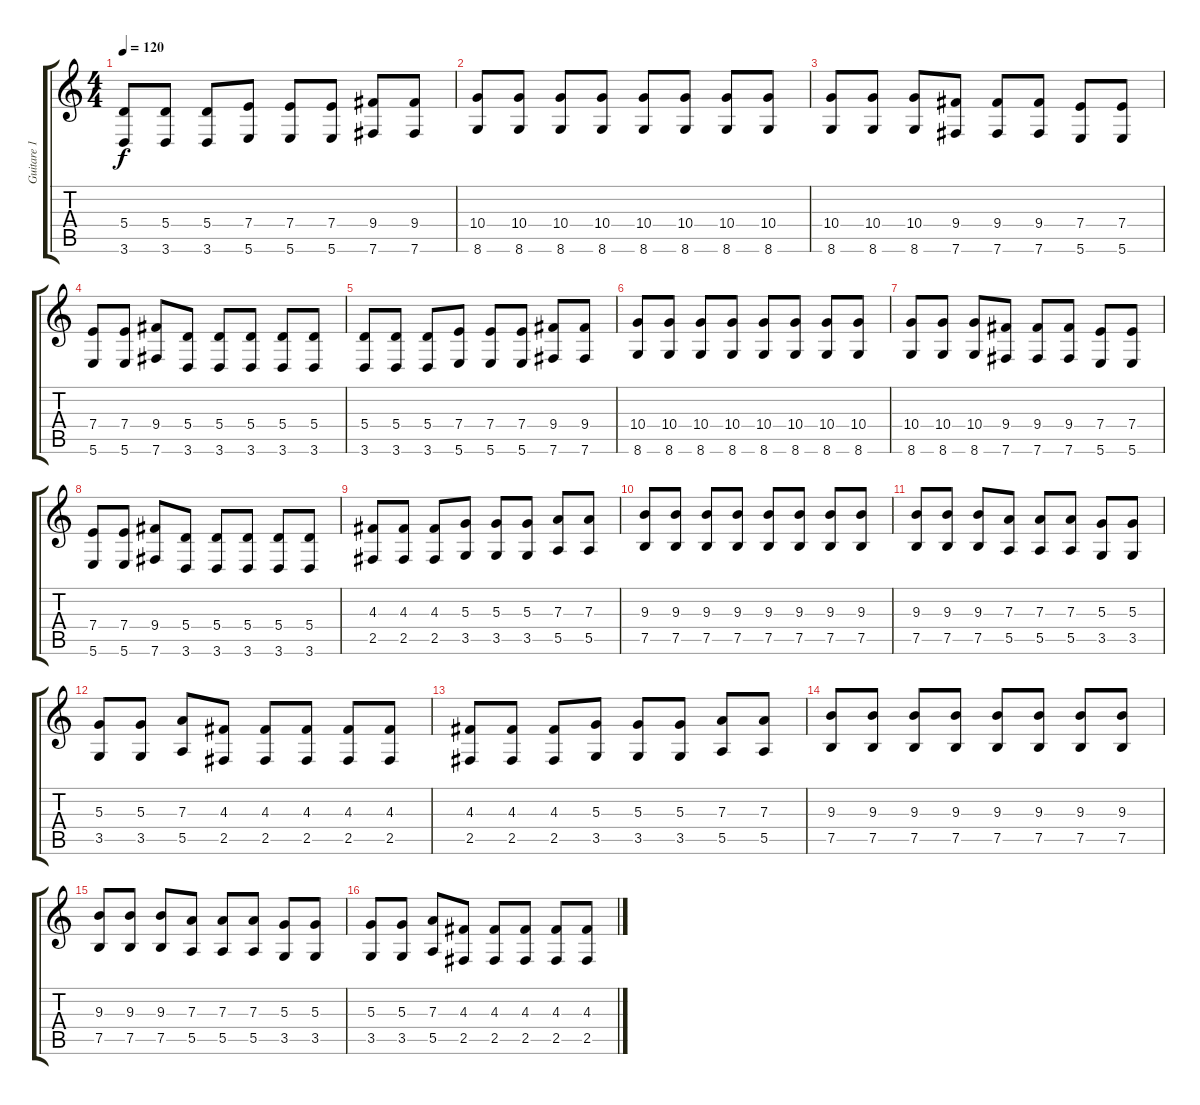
\track ("Guitare 1" "Guitare 1") {instrument distortionguitar}
\staff {score tabs}
\tuning (B3 Gb3 D3 A2 E2 B1) {hide}
\ts (4 4)
\tempo 120
\clef g2
\ks c
(5.4 3.6).8{dy f} (5.4 3.6).8 (5.4 3.6).8 (7.4 5.6).8 (7.4 5.6).8 (7.4 5.6).8 (9.4 7.6).8 (9.4 7.6).8 |
(10.4 8.6).8 (10.4 8.6).8 (10.4 8.6).8 (10.4 8.6).8 (10.4 8.6).8 (10.4 8.6).8 (10.4 8.6).8 (10.4 8.6).8 |
(10.4 8.6).8 (10.4 8.6).8 (10.4 8.6).8 (9.4 7.6).8 (9.4 7.6).8 (9.4 7.6).8 (7.4 5.6).8 (7.4 5.6).8 |
(7.4 5.6).8 (7.4 5.6).8 (9.4 7.6).8 (5.4 3.6).8 (5.4 3.6).8 (5.4 3.6).8 (5.4 3.6).8 (5.4 3.6).8 |
(5.4 3.6).8 (5.4 3.6).8 (5.4 3.6).8 (7.4 5.6).8 (7.4 5.6).8 (7.4 5.6).8 (9.4 7.6).8 (9.4 7.6).8 |
(10.4 8.6).8 (10.4 8.6).8 (10.4 8.6).8 (10.4 8.6).8 (10.4 8.6).8 (10.4 8.6).8 (10.4 8.6).8 (10.4 8.6).8 |
(10.4 8.6).8 (10.4 8.6).8 (10.4 8.6).8 (9.4 7.6).8 (9.4 7.6).8 (9.4 7.6).8 (7.4 5.6).8 (7.4 5.6).8 |
(7.4 5.6).8 (7.4 5.6).8 (9.4 7.6).8 (5.4 3.6).8 (5.4 3.6).8 (5.4 3.6).8 (5.4 3.6).8 (5.4 3.6).8 |
(4.3 2.5).8 (4.3 2.5).8 (4.3 2.5).8 (5.3 3.5).8 (5.3 3.5).8 (5.3 3.5).8 (7.3 5.5).8 (7.3 5.5).8 |
(9.3 7.5).8 (9.3 7.5).8 (9.3 7.5).8 (9.3 7.5).8 (9.3 7.5).8 (9.3 7.5).8 (9.3 7.5).8 (9.3 7.5).8 |
(9.3 7.5).8 (9.3 7.5).8 (9.3 7.5).8 (7.3 5.5).8 (7.3 5.5).8 (7.3 5.5).8 (5.3 3.5).8 (5.3 3.5).8 |
(5.3 3.5).8 (5.3 3.5).8 (7.3 5.5).8 (4.3 2.5).8 (4.3 2.5).8 (4.3 2.5).8 (4.3 2.5).8 (4.3 2.5).8 |
(4.3 2.5).8 (4.3 2.5).8 (4.3 2.5).8 (5.3 3.5).8 (5.3 3.5).8 (5.3 3.5).8 (7.3 5.5).8 (7.3 5.5).8 |
(9.3 7.5).8 (9.3 7.5).8 (9.3 7.5).8 (9.3 7.5).8 (9.3 7.5).8 (9.3 7.5).8 (9.3 7.5).8 (9.3 7.5).8 |
(9.3 7.5).8 (9.3 7.5).8 (9.3 7.5).8 (7.3 5.5).8 (7.3 5.5).8 (7.3 5.5).8 (5.3 3.5).8 (5.3 3.5).8 |
(5.3 3.5).8 (5.3 3.5).8 (7.3 5.5).8 (4.3 2.5).8 (4.3 2.5).8 (4.3 2.5).8 (4.3 2.5).8 (4.3 2.5).8
